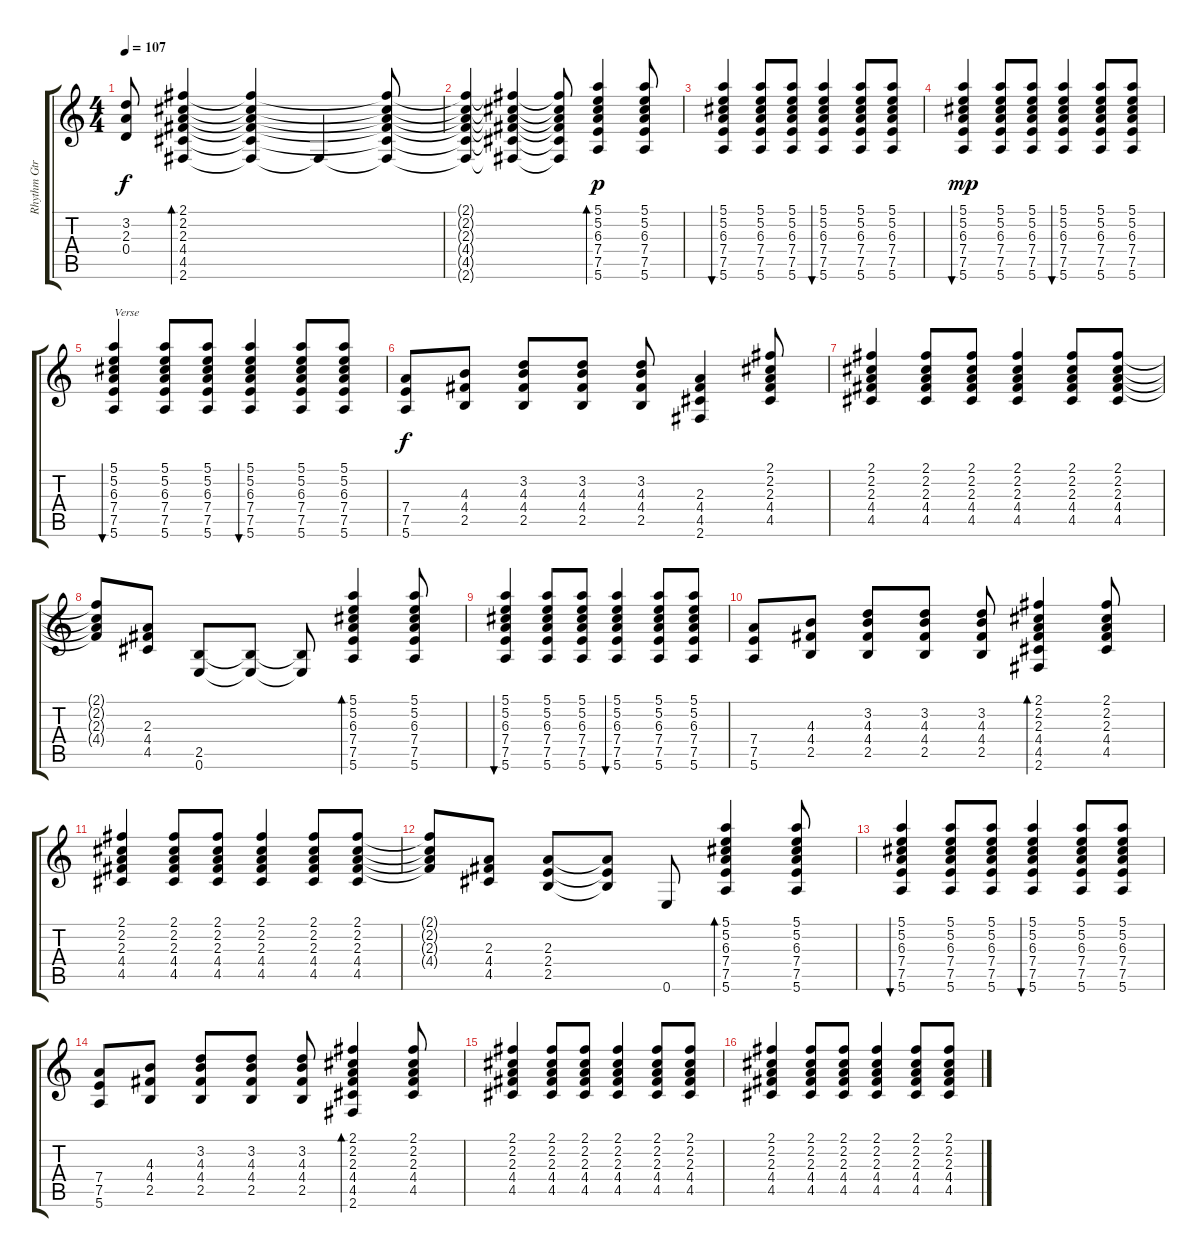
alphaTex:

\track ("Rhythm Gtr." "Rhythm Gtr") {instrument acousticguitarsteel}
\staff {score tabs}
\tuning (E4 B3 G3 D3 A2 E2) {hide}
\ts (4 4)
\tempo 107
\clef g2
\ks c
(3.2{t} 2.3{t} 0.4{t}).8{dy f} (2.1 2.2 2.3 4.4 4.5 2.6).4{bd 60} (2.1{t} 2.2{t} 2.3{t} 4.4{t} 4.5{t} 2.6{t}).4 2.6{t}.4 (2.1{t} 2.2{t} 2.3{t} 4.4{t} 4.5{t} 2.6{t}).8 |
(2.1{t} 2.2{t} 2.3{t} 4.4{t} 4.5{t} 2.6{t}).4 (2.1{t} 2.2{t} 2.3{t} 4.4{t} 4.5{t} 2.6{t}).4 (2.1{t} 2.2{t} 2.3{t} 4.4{t} 4.5{t} 2.6{t}).8 (5.1 5.2 6.3 7.4 7.5 5.6).4{bd 120 dy p} (5.1 5.2 6.3 7.4 7.5 5.6).8 |
(5.1 5.2 6.3 7.4 7.5 5.6).4{bu 30} (5.1 5.2 6.3 7.4 7.5 5.6).8 (5.1 5.2 6.3 7.4 7.5 5.6).8 (5.1 5.2 6.3 7.4 7.5 5.6).4{bu 30} (5.1 5.2 6.3 7.4 7.5 5.6).8 (5.1 5.2 6.3 7.4 7.5 5.6).8 |
(5.1 5.2 6.3 7.4 7.5 5.6).4{bu 30 dy mp} (5.1 5.2 6.3 7.4 7.5 5.6).8 (5.1 5.2 6.3 7.4 7.5 5.6).8 (5.1 5.2 6.3 7.4 7.5 5.6).4{bu 30} (5.1 5.2 6.3 7.4 7.5 5.6).8 (5.1 5.2 6.3 7.4 7.5 5.6).8 |
(5.1 5.2 6.3 7.4 7.5 5.6).4{bu 30 txt "Verse"} (5.1 5.2 6.3 7.4 7.5 5.6).8 (5.1 5.2 6.3 7.4 7.5 5.6).8 (5.1 5.2 6.3 7.4 7.5 5.6).4{bu 30} (5.1 5.2 6.3 7.4 7.5 5.6).8 (5.1 5.2 6.3 7.4 7.5 5.6).8 |
(7.4 7.5 5.6).8{dy f} (4.3 4.4 2.5).8 (3.2 4.3 4.4 2.5).8 (3.2 4.3 4.4 2.5).8 (3.2 4.3 4.4 2.5).8 (2.3 4.4 4.5 2.6).4 (2.1 2.2 2.3 4.4 4.5).8 |
(2.1 2.2 2.3 4.4 4.5).4 (2.1 2.2 2.3 4.4 4.5).8 (2.1 2.2 2.3 4.4 4.5).8 (2.1 2.2 2.3 4.4 4.5).4 (2.1 2.2 2.3 4.4 4.5).8 (2.1 2.2 2.3 4.4 4.5).8 |
(2.1{t} 2.2{t} 2.3{t} 4.4{t}).8 (2.3 4.4 4.5).8 (2.5 0.6).8 (2.5{t} 0.6{t}).8 (2.5{t} 0.6{t}).8 (5.1 5.2 6.3 7.4 7.5 5.6).4{bd 60} (5.1 5.2 6.3 7.4 7.5 5.6).8 |
(5.1 5.2 6.3 7.4 7.5 5.6).4{bu 60} (5.1 5.2 6.3 7.4 7.5 5.6).8 (5.1 5.2 6.3 7.4 7.5 5.6).8 (5.1 5.2 6.3 7.4 7.5 5.6).4{bu 60} (5.1 5.2 6.3 7.4 7.5 5.6).8 (5.1 5.2 6.3 7.4 7.5 5.6).8 |
(7.4 7.5 5.6).8 (4.3 4.4 2.5).8 (3.2 4.3 4.4 2.5).8 (3.2 4.3 4.4 2.5).8 (3.2 4.3 4.4 2.5).8 (2.1 2.2 2.3 4.4 4.5 2.6).4{bd 30} (2.1 2.2 2.3 4.4 4.5).8 |
(2.1 2.2 2.3 4.4 4.5).4 (2.1 2.2 2.3 4.4 4.5).8 (2.1 2.2 2.3 4.4 4.5).8 (2.1 2.2 2.3 4.4 4.5).4 (2.1 2.2 2.3 4.4 4.5).8 (2.1 2.2 2.3 4.4 4.5).8 |
(2.1{t} 2.2{t} 2.3{t} 4.4{t}).8 (2.3 4.4 4.5).8 (2.3 2.4 2.5).8 (2.3{t} 2.4{t} 2.5{t}).8 0.6.8 (5.1 5.2 6.3 7.4 7.5 5.6).4{bd 60} (5.1 5.2 6.3 7.4 7.5 5.6).8 |
(5.1 5.2 6.3 7.4 7.5 5.6).4{bu 60} (5.1 5.2 6.3 7.4 7.5 5.6).8 (5.1 5.2 6.3 7.4 7.5 5.6).8 (5.1 5.2 6.3 7.4 7.5 5.6).4{bu 60} (5.1 5.2 6.3 7.4 7.5 5.6).8 (5.1 5.2 6.3 7.4 7.5 5.6).8 |
(7.4 7.5 5.6).8 (4.3 4.4 2.5).8 (3.2 4.3 4.4 2.5).8 (3.2 4.3 4.4 2.5).8 (3.2 4.3 4.4 2.5).8 (2.1 2.2 2.3 4.4 4.5 2.6).4{bd 30} (2.1 2.2 2.3 4.4 4.5).8 |
(2.1 2.2 2.3 4.4 4.5).4 (2.1 2.2 2.3 4.4 4.5).8 (2.1 2.2 2.3 4.4 4.5).8 (2.1 2.2 2.3 4.4 4.5).4 (2.1 2.2 2.3 4.4 4.5).8 (2.1 2.2 2.3 4.4 4.5).8 |
(2.1 2.2 2.3 4.4 4.5).4 (2.1 2.2 2.3 4.4 4.5).8 (2.1 2.2 2.3 4.4 4.5).8 (2.1 2.2 2.3 4.4 4.5).4 (2.1 2.2 2.3 4.4 4.5).8 (2.1 2.2 2.3 4.4 4.5).8
